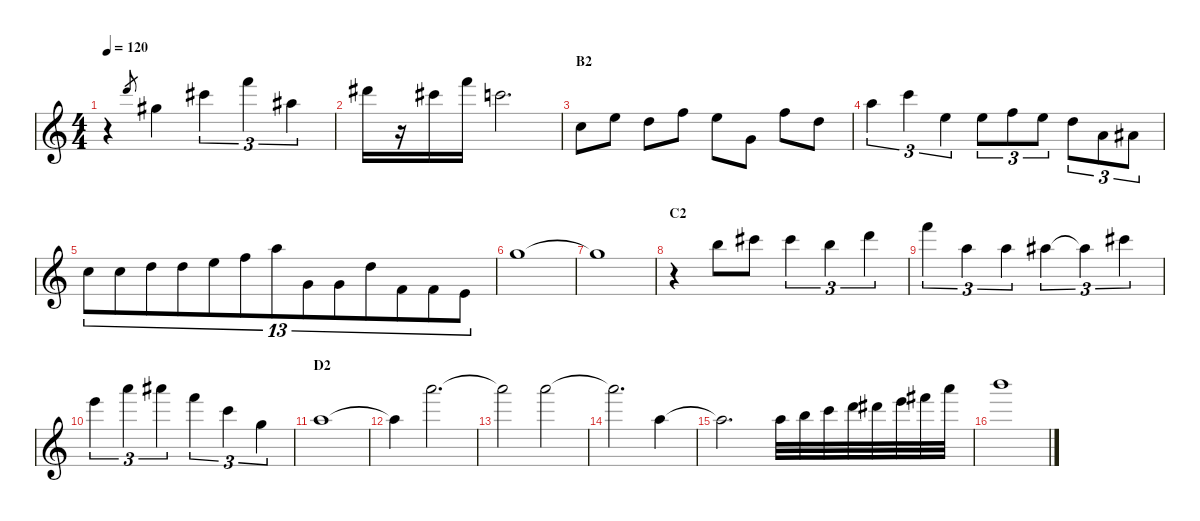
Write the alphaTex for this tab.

\defaultSystemsLayout 4
\hideDynamics
\bracketExtendMode nobrackets
\singleTrackTrackNamePolicy hidden
\multiTrackTrackNamePolicy hidden
\otherSystemsTrackNameOrientation horizontal
\track ("Glockenspiel (Dave Samuels)" "gl.") {instrument glockenspiel}
\staff {score}
\tuning (E5 B4 G4 D4 A3 E3)
\ts (4 4)
\tempo 120
\clef g2
\ks c
r.4{dy fff beam Down} 15.2.8{gr dy mf beam Up} 13.3{acc #}.4{dy f beam Down} 14.2{acc #}.4{tu (3 2) dy fff beam Down} 13.1.4{tu (3 2) beam Down} 11.2{acc #}.4{tu (3 2) beam Down} |
11.1{acc #}.16{beam Down} r.16{beam Down} 14.2{acc #}.16{beam Down} 13.1.16{beam Down} 13.2.2{d beam Down} |
\section ("" "B2")
5.3.8{beam Down} 5.2.8{beam Down} 7.3.8{beam Down} 6.2.8{beam Down} 5.2.8{beam Down} 5.4.8{beam Down} 6.2.8{beam Down} 7.3.8{beam Down} |
5.1.4{tu (3 2) beam Down} 8.1.4{tu (3 2) beam Down} 5.2.4{tu (3 2) beam Down} 5.2.8{tu (3 2) beam Down} 6.2.8{tu (3 2) beam Down} 5.2.8{tu (3 2) beam Down} 7.3.8{tu (3 2) beam Down} 7.4.8{tu (3 2) beam Down} 8.4{acc #}.8{tu (3 2) beam Down} |
5.3.8{tu (13 8) beam Down} 5.3.8{tu (13 8) beam Down} 7.3.8{tu (13 8) beam Down} 7.3.8{tu (13 8) beam Down} 5.2.8{tu (13 8) beam Down} 6.2.8{tu (13 8) beam Down} 5.1.8{tu (13 8) beam Down} 5.4.8{tu (13 8) beam Down} 5.4.8{tu (13 8) beam Down} 7.3.8{tu (13 8) beam Down} 8.5.8{tu (13 8) beam Down} 8.5.8{tu (13 8) beam Down} 7.5.8{tu (13 8) beam Down} |
8.2.1{beam Down} |
8.2{t}.1{dy f beam Down} |
\section ("" "C2")
r.4{beam Down} 16.3.8{dy fff beam Down} 18.3{acc #}.8{beam Down} 18.3{acc #}.4{tu (3 2) beam Down} 16.3.4{tu (3 2) beam Down} 19.3.4{tu (3 2) beam Down} |
18.2.4{tu (3 2) beam Down} 19.4.4{tu (3 2) beam Down} 19.4.4{tu (3 2) beam Down} 20.4{acc #}.4{tu (3 2) beam Down} 20.4{t acc #}.4{tu (3 2) dy f beam Down} 18.3{acc #}.4{tu (3 2) dy fff beam Down} |
17.2.4{tu (3 2) beam Down} 17.1.4{tu (3 2) beam Down} 18.1{acc #}.4{tu (3 2) beam Down} 18.2.4{tu (3 2) beam Down} 17.3.4{tu (3 2) beam Down} 17.4.4{tu (3 2) beam Down} |
\section ("" "D2")
19.4.1{beam Down} |
19.4{t}.4{dy f beam Down} 17.1.2{d dy fff beam Down} |
17.1{t}.2{dy f beam Down} 17.1.2{dy fff beam Down} |
17.1{t}.2{d dy f beam Down} 19.4.4{dy fff beam Down} |
19.4{t}.2{d dy f beam Down} 19.4.32{dy fff beam Down} 16.3.32{beam Down} 17.3.32{beam Down} 19.3.32{beam Down} 16.2{acc #}.32{beam Down} 17.2.32{beam Down} 19.2{acc #}.32{beam Down} 17.1.32{beam Down} |
19.1.1{beam Down}
